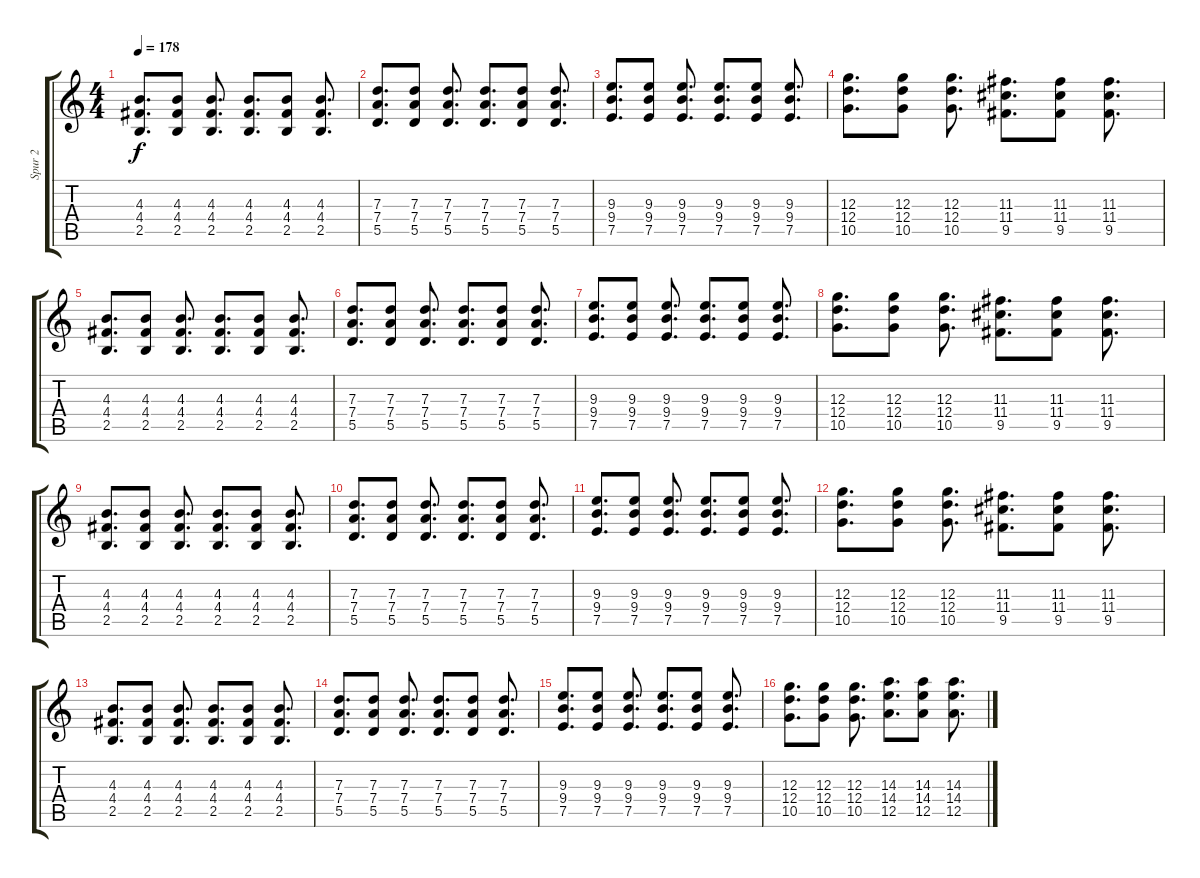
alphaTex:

\track ("Spur 2" "Spur 2") {instrument overdrivenguitar}
\staff {score tabs}
\tuning (E4 B3 G3 D3 A2 E2) {hide}
\ts (4 4)
\tempo 178
\clef g2
\ks c
(4.3 4.4 2.5).8{d dy f} (4.3 4.4 2.5).8 (4.3 4.4 2.5).8{d} (4.3 4.4 2.5).8{d} (4.3 4.4 2.5).8 (4.3 4.4 2.5).8{d} |
(7.3 7.4 5.5).8{d} (7.3 7.4 5.5).8 (7.3 7.4 5.5).8{d} (7.3 7.4 5.5).8{d} (7.3 7.4 5.5).8 (7.3 7.4 5.5).8{d} |
(9.3 9.4 7.5).8{d} (9.3 9.4 7.5).8 (9.3 9.4 7.5).8{d} (9.3 9.4 7.5).8{d} (9.3 9.4 7.5).8 (9.3 9.4 7.5).8{d} |
(12.3 12.4 10.5).8{d} (12.3 12.4 10.5).8 (12.3 12.4 10.5).8{d} (11.3 11.4 9.5).8{d} (11.3 11.4 9.5).8 (11.3 11.4 9.5).8{d} |
(4.3 4.4 2.5).8{d} (4.3 4.4 2.5).8 (4.3 4.4 2.5).8{d} (4.3 4.4 2.5).8{d} (4.3 4.4 2.5).8 (4.3 4.4 2.5).8{d} |
(7.3 7.4 5.5).8{d} (7.3 7.4 5.5).8 (7.3 7.4 5.5).8{d} (7.3 7.4 5.5).8{d} (7.3 7.4 5.5).8 (7.3 7.4 5.5).8{d} |
(9.3 9.4 7.5).8{d} (9.3 9.4 7.5).8 (9.3 9.4 7.5).8{d} (9.3 9.4 7.5).8{d} (9.3 9.4 7.5).8 (9.3 9.4 7.5).8{d} |
(12.3 12.4 10.5).8{d} (12.3 12.4 10.5).8 (12.3 12.4 10.5).8{d} (11.3 11.4 9.5).8{d} (11.3 11.4 9.5).8 (11.3 11.4 9.5).8{d} |
(4.3 4.4 2.5).8{d} (4.3 4.4 2.5).8 (4.3 4.4 2.5).8{d} (4.3 4.4 2.5).8{d} (4.3 4.4 2.5).8 (4.3 4.4 2.5).8{d} |
(7.3 7.4 5.5).8{d} (7.3 7.4 5.5).8 (7.3 7.4 5.5).8{d} (7.3 7.4 5.5).8{d} (7.3 7.4 5.5).8 (7.3 7.4 5.5).8{d} |
(9.3 9.4 7.5).8{d} (9.3 9.4 7.5).8 (9.3 9.4 7.5).8{d} (9.3 9.4 7.5).8{d} (9.3 9.4 7.5).8 (9.3 9.4 7.5).8{d} |
(12.3 12.4 10.5).8{d} (12.3 12.4 10.5).8 (12.3 12.4 10.5).8{d} (11.3 11.4 9.5).8{d} (11.3 11.4 9.5).8 (11.3 11.4 9.5).8{d} |
(4.3 4.4 2.5).8{d} (4.3 4.4 2.5).8 (4.3 4.4 2.5).8{d} (4.3 4.4 2.5).8{d} (4.3 4.4 2.5).8 (4.3 4.4 2.5).8{d} |
(7.3 7.4 5.5).8{d} (7.3 7.4 5.5).8 (7.3 7.4 5.5).8{d} (7.3 7.4 5.5).8{d} (7.3 7.4 5.5).8 (7.3 7.4 5.5).8{d} |
(9.3 9.4 7.5).8{d} (9.3 9.4 7.5).8 (9.3 9.4 7.5).8{d} (9.3 9.4 7.5).8{d} (9.3 9.4 7.5).8 (9.3 9.4 7.5).8{d} |
(12.3 12.4 10.5).8{d} (12.3 12.4 10.5).8 (12.3 12.4 10.5).8{d} (14.3 14.4 12.5).8{d} (14.3 14.4 12.5).8 (14.3 14.4 12.5).8{d}
